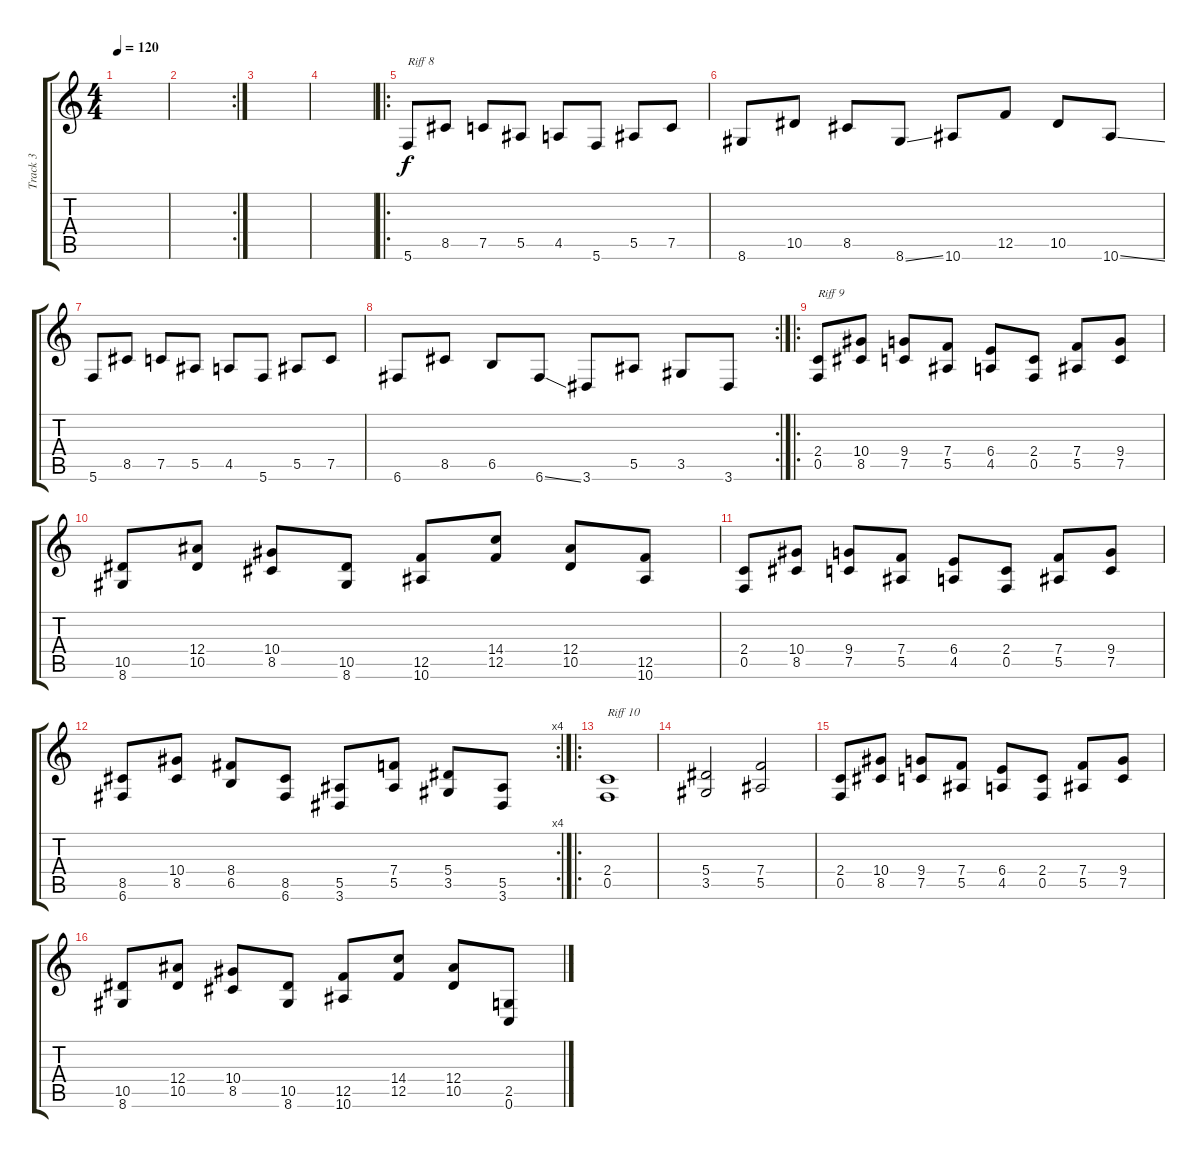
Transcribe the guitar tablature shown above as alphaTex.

\track ("Track 3" "Track 3") {instrument distortionguitar}
\staff {score tabs}
\tuning (C4 G3 Eb3 Bb2 F2 C2) {hide}
\ts (4 4)
\tempo 120
\clef g2
\ks c
|
\rc 2
|
|
|
\ro
5.6.8{txt "Riff 8"} 8.5.8 7.5.8 5.5.8 4.5.8 5.6.8 5.5.8 7.5.8 |
8.6.8 10.5.8 8.5.8 8.6{ss}.8 10.6.8 12.5.8 10.5.8 10.6{ss}.8 |
5.6.8 8.5.8 7.5.8 5.5.8 4.5.8 5.6.8 5.5.8 7.5.8 |
\rc 2
6.6.8 8.5.8 6.5.8 6.6{ss}.8 3.6.8 5.5.8 3.5.8 3.6.8 |
\ro
(2.4 0.5).8{txt "Riff 9"} (10.4 8.5).8 (9.4 7.5).8 (7.4 5.5).8 (6.4 4.5).8 (2.4 0.5).8 (7.4 5.5).8 (9.4 7.5).8 |
(10.5 8.6).8 (12.4 10.5).8 (10.4 8.5).8 (10.5 8.6).8 (12.5 10.6).8 (14.4 12.5).8 (12.4 10.5).8 (12.5 10.6).8 |
(2.4 0.5).8 (10.4 8.5).8 (9.4 7.5).8 (7.4 5.5).8 (6.4 4.5).8 (2.4 0.5).8 (7.4 5.5).8 (9.4 7.5).8 |
\rc 4
(8.5 6.6).8 (10.4 8.5).8 (8.4 6.5).8 (8.5 6.6).8 (5.5 3.6).8 (7.4 5.5).8 (5.4 3.5).8 (5.5 3.6).8 |
\ro
(2.4 0.5).1{txt "Riff 10"} |
(5.4 3.5).2 (7.4 5.5).2 |
(2.4 0.5).8 (10.4 8.5).8 (9.4 7.5).8 (7.4 5.5).8 (6.4 4.5).8 (2.4 0.5).8 (7.4 5.5).8 (9.4 7.5).8 |
(10.5 8.6).8 (12.4 10.5).8 (10.4 8.5).8 (10.5 8.6).8 (12.5 10.6).8 (14.4 12.5).8 (12.4 10.5).8 (2.5 0.6).8
